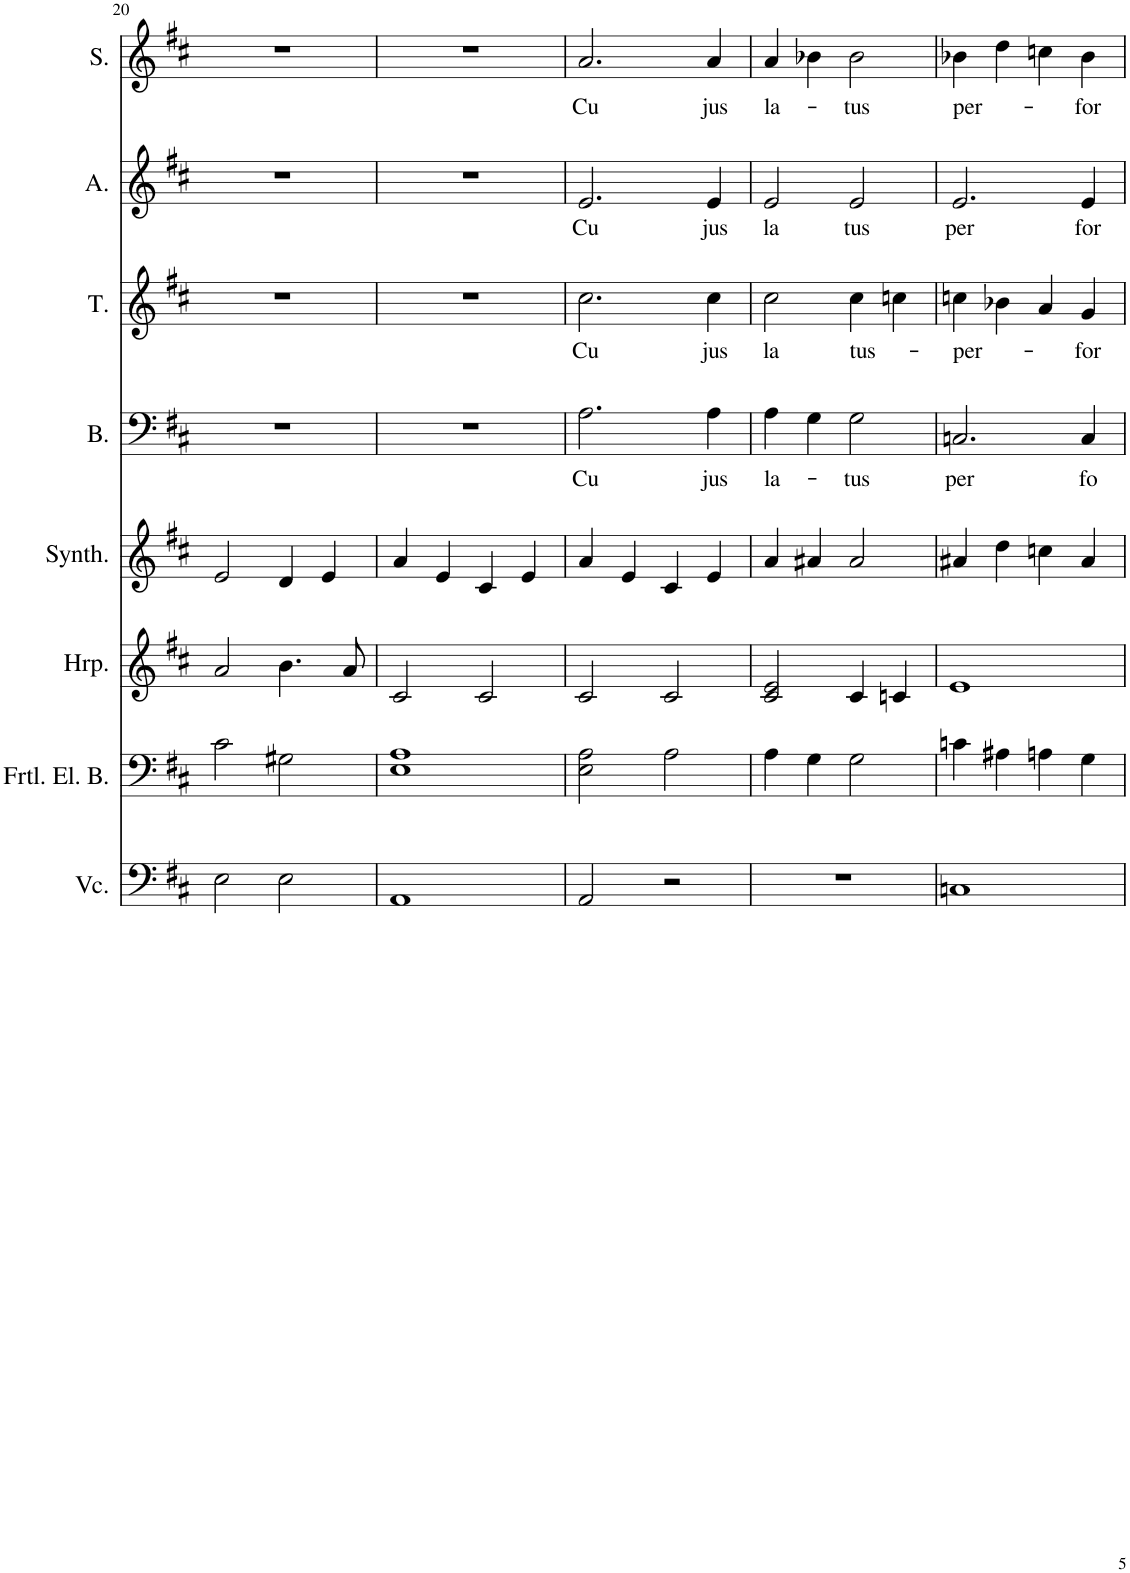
**kern	**kern	**kern	**kern	**kern	**text	**kern	**text	**kern	**text	**kern	**text
*part8	*part7	*part6	*part5	*part4	*part4	*part3	*part3	*part2	*part2	*part1	*part1
*staff8	*staff7	*staff6	*staff5	*staff4	*staff4	*staff3	*staff3	*staff2	*staff2	*staff1	*staff1
*I"Violoncello	*I"Fretless Electric Bass	*I"Harp	*I"String Synthesizer	*I"Bass	*	*I"Tenor	*	*I"Alto	*	*I"Soprano	*
*I'Vc.	*I'Frtl. El. B.	*I'Hrp.	*I'Synth.	*I'B.	*	*I'T.	*	*I'A.	*	*I'S.	*
!!LO:PB:g=z
*clefF4	*clefF4	*clefG2	*clefG2	*clefF4	*	*clefG2	*	*clefG2	*	*clefG2	*
*k[f#c#]	*k[f#c#]	*k[f#c#]	*k[f#c#]	*k[f#c#]	*	*k[f#c#]	*	*k[f#c#]	*	*k[f#c#]	*
*M4/4	*M4/4	*M4/4	*M4/4	*M4/4	*	*M4/4	*	*M4/4	*	*M4/4	*
=20	=20	=20	=20	=20	=20	=20	=20	=20	=20	=20	=20
2E\	2c#\	2a/	2e/	1r	.	1r	.	1r	.	1r	.
2E\	2G#X\	4.b\	4d/	.	.	.	.	.	.	.	.
.	.	.	4e/	.	.	.	.	.	.	.	.
.	.	8a/	.	.	.	.	.	.	.	.	.
=21	=21	=21	=21	=21	=21	=21	=21	=21	=21	=21	=21
1AA	1E 1A	2c#/	4a/	1r	.	1r	.	1r	.	1r	.
.	.	.	4e/	.	.	.	.	.	.	.	.
.	.	2c#/	4c#/	.	.	.	.	.	.	.	.
.	.	.	4e/	.	.	.	.	.	.	.	.
=22	=22	=22	=22	=22	=22	=22	=22	=22	=22	=22	=22
!	!	!	!	!	!LO:LY:b	!	!LO:LY:b	!	!LO:LY:b	!	!LO:LY:b
2AA/	2E\ 2A\	2c#/	4a/	2.A\	Cu	2.cc#\	Cu	2.e/	Cu	2.a/	Cu
.	.	.	4e/	.	.	.	.	.	.	.	.
2r	2A\	2c#/	4c#/	.	.	.	.	.	.	.	.
!	!	!	!	!	!LO:LY:b	!	!LO:LY:b	!	!LO:LY:b	!	!LO:LY:b
.	.	.	4e/	4A\	jus	4cc#\	jus	4e/	jus	4a/	jus
=23	=23	=23	=23	=23	=23	=23	=23	=23	=23	=23	=23
!	!	!	!	!	!LO:LY:b	!	!LO:LY:b	!	!LO:LY:b	!	!LO:LY:b
1r	4A\	2c#/ 2e/	4a/	4A\	la-	2cc#\	la	2e/	la	4a/	la-
.	4G\	.	4a#X/	4G\	.	.	.	.	.	4b-X\	.
!	!	!	!	!	!LO:LY:b	!	!LO:LY:b	!	!LO:LY:b	!	!LO:LY:b
.	2G\	4c#/	2a#/	2G\	-tus	4cc#\	tus-	2e/	tus	2b-\	-tus
.	.	4cn/	.	.	.	4ccn\	.	.	.	.	.
=24	=24	=24	=24	=24	=24	=24	=24	=24	=24	=24	=24
!	!	!	!	!	!LO:LY:b	!	!LO:LY:b	!	!LO:LY:b	!	!LO:LY:b
1Cn	4cn\	1e	4a#X/	2.Cn/	per	4ccn\	-per-	2.e/	per	4b-X\	per-
.	4A#X\	.	4dd\	.	.	4b-X\	.	.	.	4dd\	.
.	4An\	.	4ccn\	.	.	4a/	.	.	.	4ccn\	.
!	!	!	!	!	!LO:LY:b	!	!LO:LY:b	!	!LO:LY:b	!	!LO:LY:b
.	4G\	.	4a#/	4C/	fo	4g/	-for	4e/	for	4b-\	-for
=	=	=	=	=	=	=	=	=	=	=	=
*-	*-	*-	*-	*-	*-	*-	*-	*-	*-	*-	*-
